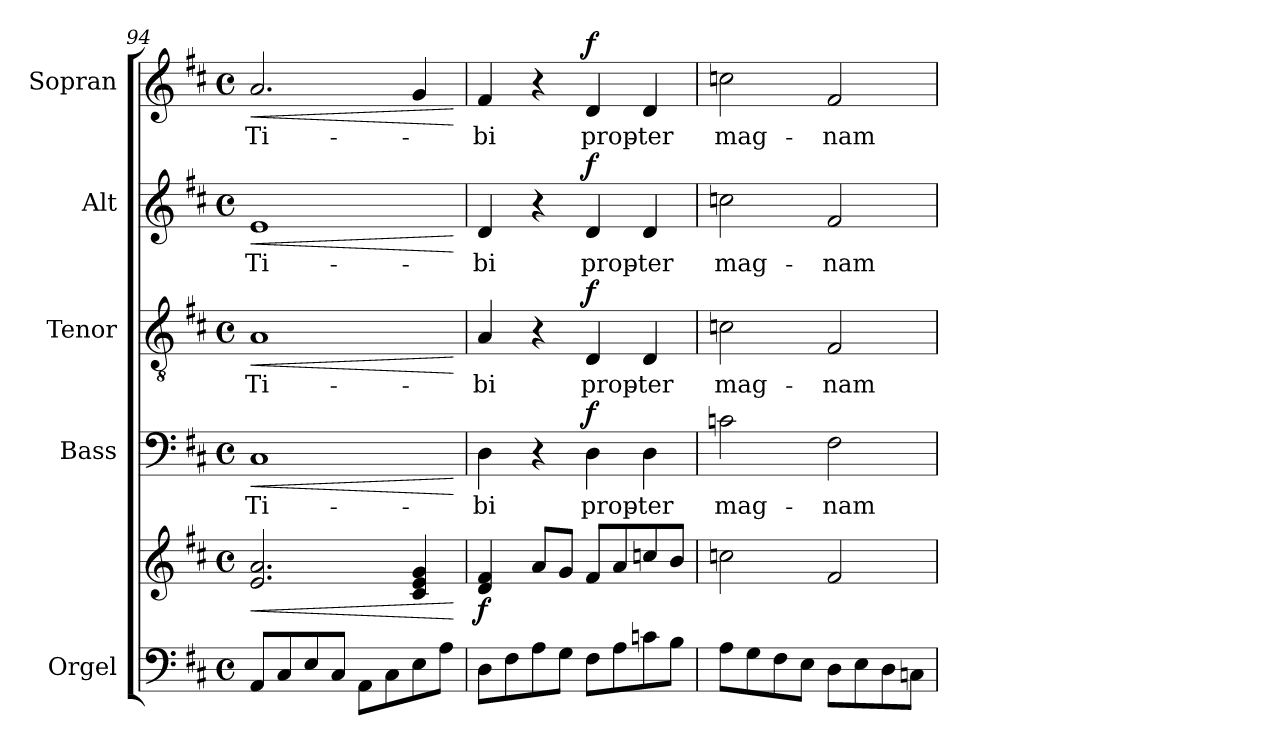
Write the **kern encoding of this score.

**kern	**kern	**dynam	**kern	**text	**dynam	**kern	**text	**dynam	**kern	**text	**dynam	**kern	**text	**dynam
*part5	*part5	*part5	*part4	*part4	*part4	*part3	*part3	*part3	*part2	*part2	*part2	*part1	*part1	*part1
*staff6	*staff5	*staff5/6	*staff4	*staff4	*staff4	*staff3	*staff3	*staff3	*staff2	*staff2	*staff2	*staff1	*staff1	*staff1
*I"Orgel	*	*	*I"Bass	*	*	*I"Tenor	*	*	*I"Alt	*	*	*I"Sopran	*	*
*I'Org.	*	*	*I'B.	*	*	*I'T.	*	*	*I'A.	*	*	*I'S.	*	*
*clefF4	*clefG2	*	*clefF4	*	*	*clefGv2	*	*	*clefG2	*	*	*clefG2	*	*
*k[f#c#]	*k[f#c#]	*	*k[f#c#]	*	*	*k[f#c#]	*	*	*k[f#c#]	*	*	*k[f#c#]	*	*
*D:	*D:	*	*D:	*	*	*D:	*	*	*D:	*	*	*D:	*	*
*M4/4	*M4/4	*	*M4/4	*	*	*M4/4	*	*	*M4/4	*	*	*M4/4	*	*
*met(c)	*met(c)	*	*met(c)	*	*	*met(c)	*	*	*met(c)	*	*	*met(c)	*	*
=94	=94	=94	=94	=94	=94	=94	=94	=94	=94	=94	=94	=94	=94	=94
!	!	!LO:HP:b	!	!LO:LY:b	!LO:HP:b	!	!LO:LY:b	!LO:HP:b	!	!LO:LY:b	!LO:HP:b	!	!LO:LY:b	!LO:HP:b
8AA/L	2.e/ 2.a/	<	1C#	Ti-	<	1A	Ti-	<	1e	Ti-	<	2.a/	Ti-	<
8C#/	.	.	.	.	.	.	.	.	.	.	.	.	.	.
8E/	.	.	.	.	.	.	.	.	.	.	.	.	.	.
8C#/J	.	.	.	.	.	.	.	.	.	.	.	.	.	.
8AA\L	.	.	.	.	.	.	.	.	.	.	.	.	.	.
8C#\	.	.	.	.	.	.	.	.	.	.	.	.	.	.
8E\	4c#/ 4e/ 4g/	.	.	.	.	.	.	.	.	.	.	4g/	.	.
8A\J	.	.	.	.	.	.	.	.	.	.	.	.	.	.
.	.	[	.	.	[	.	.	[	.	.	[	.	.	[
=95	=95	=95	=95	=95	=95	=95	=95	=95	=95	=95	=95	=95	=95	=95
!	!	!LO:DY:b	!	!LO:LY:b	!	!	!LO:LY:b	!	!	!LO:LY:b	!	!	!LO:LY:b	!
8D\L	4d/ 4f#/	f	4D\	-bi	.	4A/	-bi	.	4d/	-bi	.	4f#/	-bi	.
8F#\	.	.	.	.	.	.	.	.	.	.	.	.	.	.
8A\	8a/L	.	4r	.	.	4r	.	.	4r	.	.	4r	.	.
8G\J	8g/J	.	.	.	.	.	.	.	.	.	.	.	.	.
!	!	!	!	!LO:LY:b	!LO:DY:a	!	!LO:LY:b	!LO:DY:a	!	!LO:LY:b	!LO:DY:a	!	!LO:LY:b	!LO:DY:a
8F#\L	8f#/L	.	4D\	prop-	f	4D/	prop-	f	4d/	prop-	f	4d/	prop-	f
8A\	8a/	.	.	.	.	.	.	.	.	.	.	.	.	.
!	!	!	!	!LO:LY:b	!	!	!LO:LY:b	!	!	!LO:LY:b	!	!	!LO:LY:b	!
8cn\	8ccn/	.	4D\	-ter	.	4D/	-ter	.	4d/	-ter	.	4d/	-ter	.
8B\J	8b/J	.	.	.	.	.	.	.	.	.	.	.	.	.
=96	=96	=96	=96	=96	=96	=96	=96	=96	=96	=96	=96	=96	=96	=96
!	!	!	!	!LO:LY:b	!	!	!LO:LY:b	!	!	!LO:LY:b	!	!	!LO:LY:b	!
8A\L	2ccn\	.	2cn\	mag-	.	2cn\	mag-	.	2ccn\	mag-	.	2ccn\	mag-	.
8G\	.	.	.	.	.	.	.	.	.	.	.	.	.	.
8F#\	.	.	.	.	.	.	.	.	.	.	.	.	.	.
8E\J	.	.	.	.	.	.	.	.	.	.	.	.	.	.
!	!	!	!	!LO:LY:b	!	!	!LO:LY:b	!	!	!LO:LY:b	!	!	!LO:LY:b	!
8D\L	2f#/	.	2F#\	-nam	.	2F#/	-nam	.	2f#/	-nam	.	2f#/	-nam	.
8E\	.	.	.	.	.	.	.	.	.	.	.	.	.	.
8D\	.	.	.	.	.	.	.	.	.	.	.	.	.	.
8Cn\J	.	.	.	.	.	.	.	.	.	.	.	.	.	.
=	=	=	=	=	=	=	=	=	=	=	=	=	=	=
*-	*-	*-	*-	*-	*-	*-	*-	*-	*-	*-	*-	*-	*-	*-
